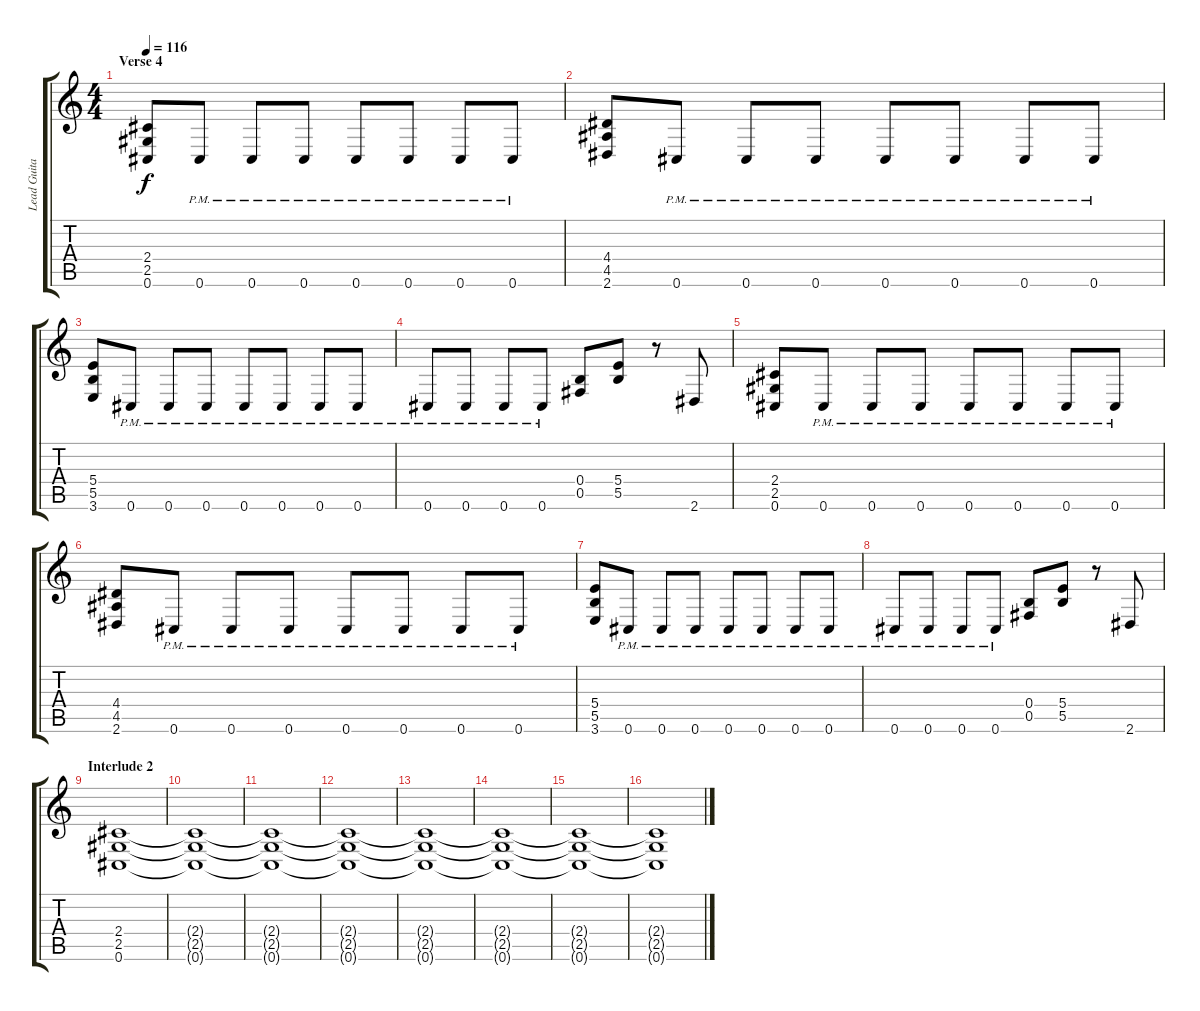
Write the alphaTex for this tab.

\track ("Lead Guitar" "Lead Guita") {instrument distortionguitar}
\staff {score tabs}
\tuning (Db4 Ab3 E3 B2 Gb2 Db2) {hide}
\ts (4 4)
\section ("" "Verse 4")
\tempo 116
\clef g2
\ks c
(2.4 2.5 0.6).8{dy f} 0.6{pm}.8 0.6{pm}.8 0.6{pm}.8 0.6{pm}.8 0.6{pm}.8 0.6{pm}.8 0.6{pm}.8 |
(4.4 4.5 2.6).8 0.6{pm}.8 0.6{pm}.8 0.6{pm}.8 0.6{pm}.8 0.6{pm}.8 0.6{pm}.8 0.6{pm}.8 |
(5.4 5.5 3.6).8 0.6{pm}.8 0.6{pm}.8 0.6{pm}.8 0.6{pm}.8 0.6{pm}.8 0.6{pm}.8 0.6{pm}.8 |
0.6{pm}.8 0.6{pm}.8 0.6{pm}.8 0.6{pm}.8 (0.4 0.5).8 (5.4 5.5).8 r.8 2.6.8 |
(2.4 2.5 0.6).8 0.6{pm}.8 0.6{pm}.8 0.6{pm}.8 0.6{pm}.8 0.6{pm}.8 0.6{pm}.8 0.6{pm}.8 |
(4.4 4.5 2.6).8 0.6{pm}.8 0.6{pm}.8 0.6{pm}.8 0.6{pm}.8 0.6{pm}.8 0.6{pm}.8 0.6{pm}.8 |
(5.4 5.5 3.6).8 0.6{pm}.8 0.6{pm}.8 0.6{pm}.8 0.6{pm}.8 0.6{pm}.8 0.6{pm}.8 0.6{pm}.8 |
0.6{pm}.8 0.6{pm}.8 0.6{pm}.8 0.6{pm}.8 (0.4 0.5).8 (5.4 5.5).8 r.8 2.6.8 |
\section ("" "Interlude 2")
(2.4 2.5 0.6).1{volume 10} |
(2.4{t} 2.5{t} 0.6{t}).1 |
(2.4{t} 2.5{t} 0.6{t}).1 |
(2.4{t} 2.5{t} 0.6{t}).1 |
(2.4{t} 2.5{t} 0.6{t}).1 |
(2.4{t} 2.5{t} 0.6{t}).1 |
(2.4{t} 2.5{t} 0.6{t}).1 |
(2.4{t} 2.5{t} 0.6{t}).1
